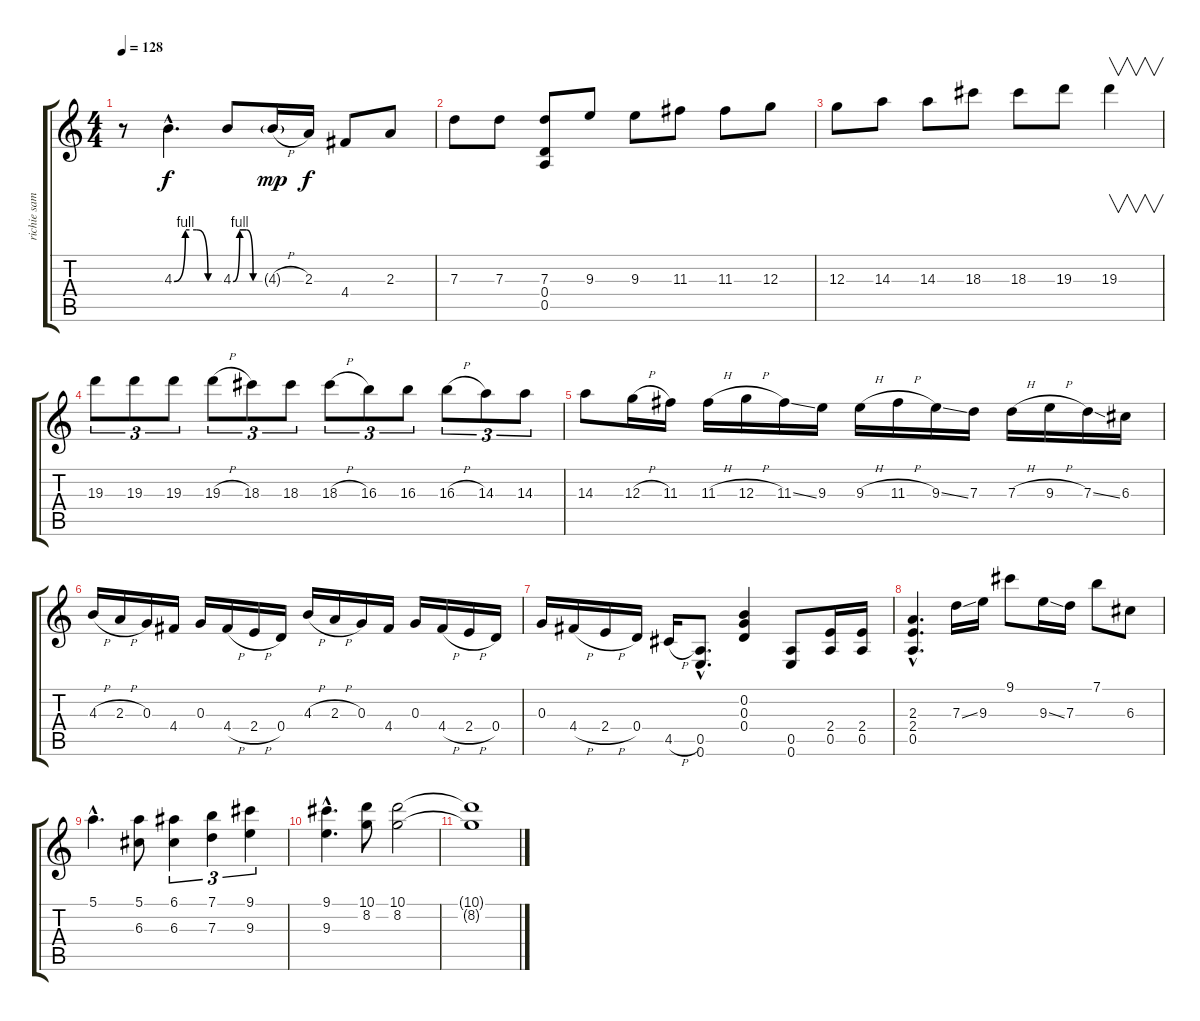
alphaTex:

\track ("richie sambora" "richie sam") {instrument distortionguitar}
\staff {score tabs}
\tuning (E4 B3 G3 D3 A2 E2) {hide}
\ts (4 4)
\tempo 128
\clef g2
\ks c
r.8{dy f} 4.3{be (custom 0 0 15 4 30 4 45 0 60 0) hac}.4{d} 4.3{be (custom 0 0 15 4 30 4 45 0 60 0)}.8 4.3{h g}.16{dy mp} 2.3.16{dy f} 4.4.8 2.3.8 |
7.3.8 7.3.8 (7.3 0.4 0.5).8 9.3.8 9.3.8 11.3.8 11.3.8 12.3.8 |
12.3.8 14.3.8 14.3.8 18.3.8 18.3.8 19.3.8 19.3.4{v} |
19.3.8{tu (3 2)} 19.3.8{tu (3 2)} 19.3.8{tu (3 2)} 19.3{h}.8{tu (3 2)} 18.3.8{tu (3 2)} 18.3.8{tu (3 2)} 18.3{h}.8{tu (3 2)} 16.3.8{tu (3 2)} 16.3.8{tu (3 2)} 16.3{h}.8{tu (3 2)} 14.3.8{tu (3 2)} 14.3.8{tu (3 2)} |
14.3.8 12.3{h}.16 11.3.16 11.3{h}.16 12.3{h}.16 11.3{ss}.16 9.3.16 9.3{h}.16 11.3{h}.16 9.3{ss}.16 7.3.16 7.3{h}.16 9.3{h}.16 7.3{ss}.16 6.3.16 |
4.3{h}.16 2.3{h}.16 0.3.16 4.4.16 0.3.16 4.4{h}.16 2.4{h}.16 0.4.16 4.3{h}.16 2.3{h}.16 0.3.16 4.4.16 0.3.16 4.4{h}.16 2.4{h}.16 0.4.16 |
0.3.16 4.4{h}.16 2.4{h}.16 0.4.16 4.5{h}.16 (0.5{hac} 0.6{hac}).8{d} (0.2 0.3 0.4).4 (0.5 0.6).8 (2.4 0.5).16 (2.4 0.5).16 |
(2.3{hac} 2.4{hac} 0.5{hac}).4{d} 7.3{ss}.16 9.3.16 9.1.8 9.3{ss}.16 7.3.16 7.1.8 6.3.8 |
5.1{hac}.4{d} (5.1 6.3).8 (6.1 6.3).4{tu (3 2)} (7.1 7.3).4{tu (3 2)} (9.1 9.3).4{tu (3 2)} |
(9.1{hac} 9.3{hac}).4{d} (10.1 8.2).8 (10.1 8.2).2 |
(10.1{t} 8.2{t}).1
